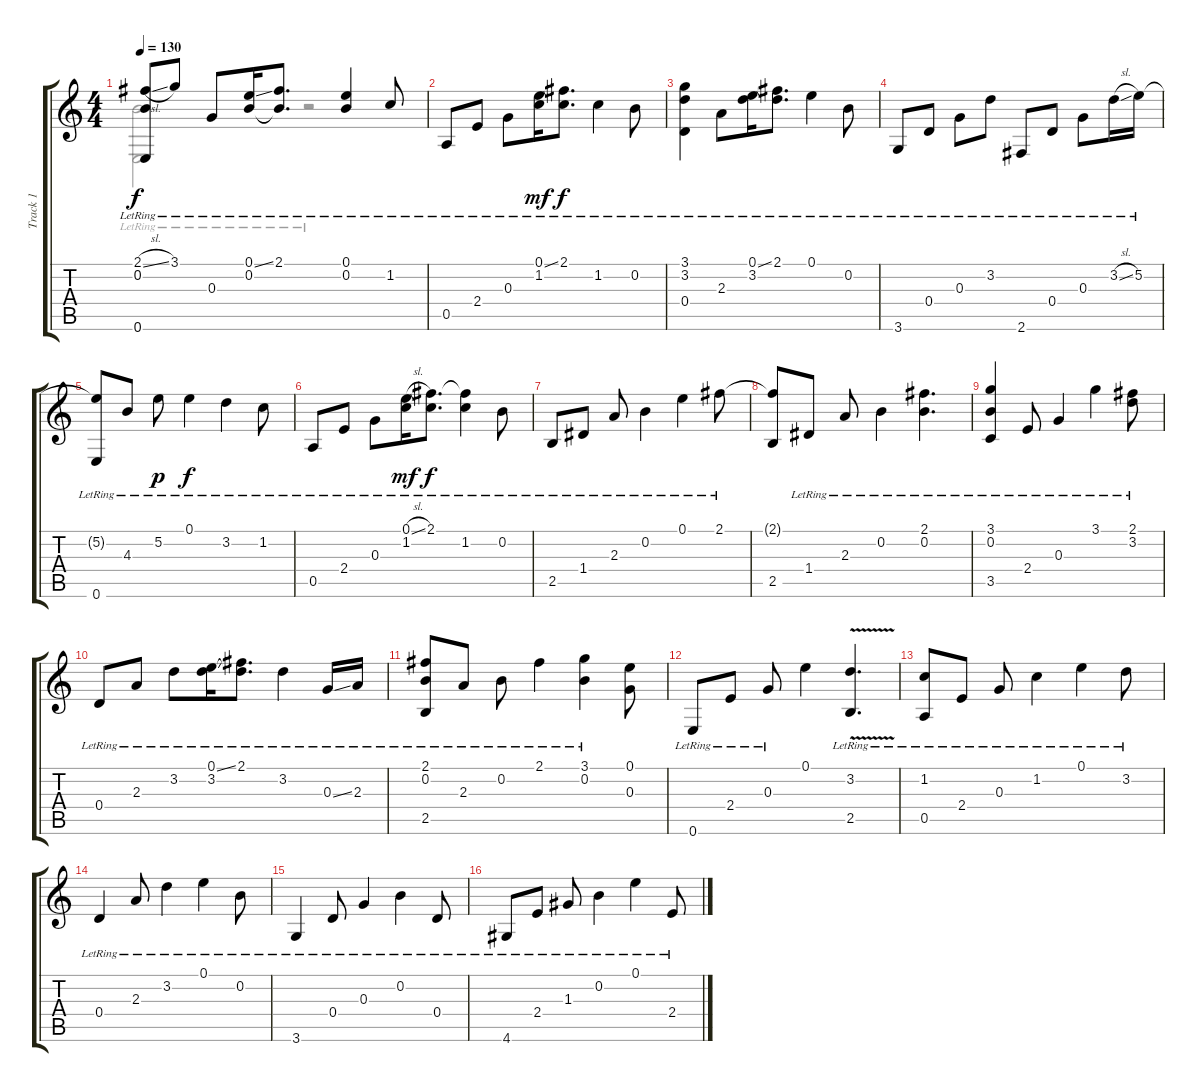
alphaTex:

\track ("Track 1" "Track 1") {instrument acousticguitarsteel}
\staff {score tabs}
\tuning (E4 B3 G3 D3 A2 E2) {hide}
\voice
\ts (4 4)
\tempo 130
\clef g2
\ks c
(2.1{sl lr} 0.2{lr} 0.6{lr}).8{dy f} 3.1{lr}.8 0.3{lr}.8{beam Up} (0.1{ss lr} 0.2{lr}).16{beam Up} (2.1{lr} 0.2{t}).8{d beam Up} (0.1{lr} 0.2{lr}).4 1.2{lr}.8 |
0.5{lr}.8 2.4{lr}.8 0.3{lr}.8 (0.1{ss lr} 1.2{lr}).16{dy mf} (2.1{lr} 1.2{t}).8{d dy f} 1.2{lr}.4 0.2{lr}.8 |
(3.1{lr} 3.2{lr} 0.4{lr}).4 2.3{lr}.8 (0.1{ss lr} 3.2{lr}).16 (2.1{lr} 3.2{t}).8{d} 0.1{lr}.4 0.2{lr}.8 |
3.6{lr}.8 0.4{lr}.8 0.3{lr}.8 3.2{lr}.8 2.6{lr}.8 0.4{lr}.8 0.3{lr}.8 3.2{sl lr}.16 5.2{lr}.16 |
(5.2{t} 0.6{lr}).8 4.3{lr}.8 5.2{lr}.8{dy p} 0.1{lr}.4{dy f} 3.2{lr}.4 1.2{lr}.8 |
0.5{lr}.8 2.4{lr}.8 0.3{lr}.8 (0.1{sl lr} 1.2{lr}).16{dy mf} (2.1{lr} 1.2{t}).8{d dy f} (2.1{t} 1.2{lr}).4 0.2{lr}.8 |
2.5{lr}.8 1.4{lr}.8 2.3{lr}.8 0.2{lr}.4 0.1{lr}.4 2.1{lr}.8 |
(2.1{t} 2.5).8 1.4{lr}.8 2.3{lr}.8 0.2{lr}.4 (2.1{lr} 0.2{lr}).4{d} |
(3.1{lr} 0.2{lr} 3.5{lr}).4 2.4{lr}.8 0.3{lr}.4 3.1{lr}.4 (2.1{lr} 3.2{lr}).8 |
0.4{lr}.8 2.3{lr}.8 3.2{lr}.8 (0.1{ss lr} 3.2{lr}).16 (2.1{lr} 3.2{t}).8{d} 3.2{lr}.4 0.3{ss lr}.16 2.3{lr}.16 |
(2.1{lr} 0.2{lr} 2.5{lr}).8 2.3{lr}.8 0.2{lr}.8 2.1{lr}.4 (3.1{lr} 0.2{lr}).4 (0.1 0.3).8 |
0.6{lr}.8 2.4{lr}.8 0.3{lr}.8 0.1.4 (3.2{v lr} 2.5).4{d} |
(1.2{lr} 0.5{lr}).8 2.4{lr}.8 0.3{lr}.8 1.2{lr}.4 0.1{lr}.4 3.2{lr}.8 |
0.4{lr}.4 2.3{lr}.8 3.2{lr}.4 0.1{lr}.4 0.2{lr}.8 |
3.6{lr}.4 0.4{lr}.8 0.3{lr}.4 0.2{lr}.4 0.4{lr}.8 |
4.6{lr}.8 2.4{lr}.8 1.3{lr}.8 0.2{lr}.4 0.1{lr}.4 2.4{lr}.8
\voice
\clef g2
\ottava regular
\simile none
\ks c
(0.2{lr} 0.6{lr}).2{dy f} r.2 |
|
|
|
|
|
|
|
|
|
|
|
|
|
|
